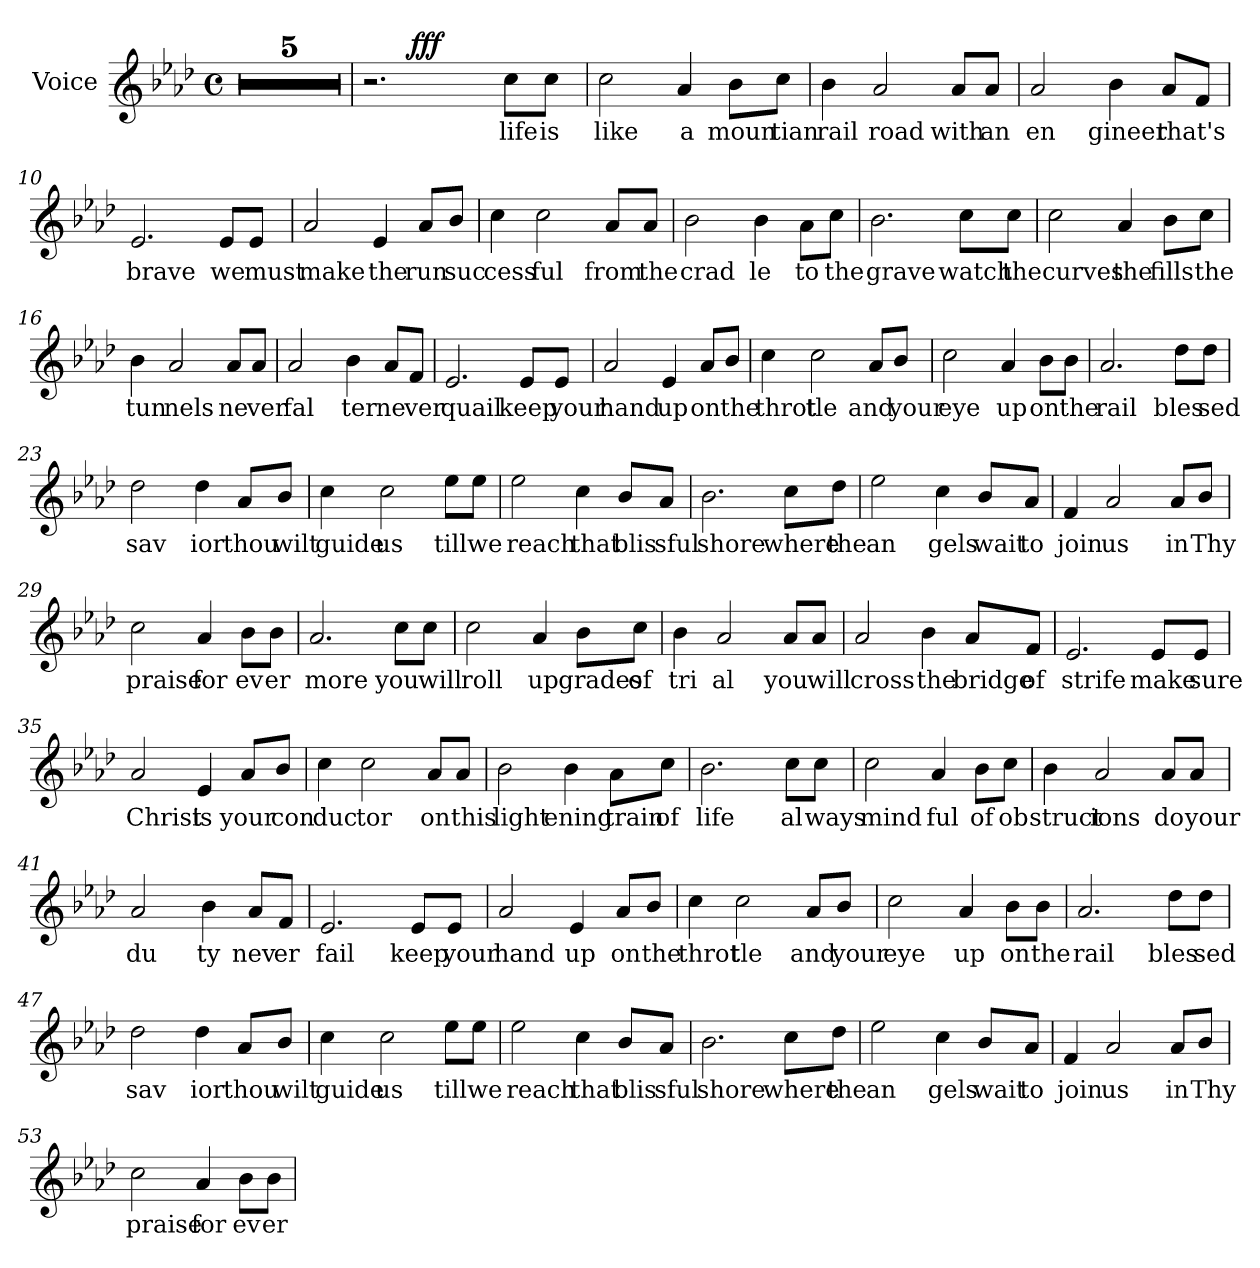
**kern	**text	**dynam
*part1	*part1	*part1
*staff1	*staff1	*staff1
*I"Voice	*	*
*I'V	*	*
*clefG2	*	*
*k[b-e-a-d-]	*	*
*A-:	*	*
*M4/4	*	*
*met(c)	*	*
=1	=1	=1
1r	.	.
=2	=2	=2
1r	.	.
=3	=3	=3
1r	.	.
=4	=4	=4
1r	.	.
=5	=5	=5
1r	.	.
=6	=6	=6
*^	*	*
2.r	8..ryy	.	.
!	!	!	!LO:DY:b
.	2ryy	.	fff
.	4ryy	.	.
!	!	!LO:LY:b	!
8cc\L	.	life	.
!	!	!LO:LY:b	!
8cc\J	.	is	.
.	32ryy	.	.
=7	=7	=7	=7
!	!	!LO:LY:b	!
*v	*v	*	*
2cc\	like	.
!	!LO:LY:b	!
4a-/	a	.
!	!LO:LY:b	!
8b-\L	moun	.
!	!LO:LY:b	!
8cc\J	tian	.
=8	=8	=8
!	!LO:LY:b	!
4b-\	rail	.
!	!LO:LY:b	!
2a-/	road	.
!	!LO:LY:b	!
8a-/L	with	.
!	!LO:LY:b	!
8a-/J	an	.
=9	=9	=9
!	!LO:LY:b	!
2a-/	en	.
!	!LO:LY:b	!
4b-\	gineer	.
!	!LO:LY:b	!
8a-/L	that's	.
8f/J	.	.
!!LO:LB:g=z
=10	=10	=10
!	!LO:LY:b	!
2.e-/	brave	.
!	!LO:LY:b	!
8e-/L	we	.
!	!LO:LY:b	!
8e-/J	must	.
=11	=11	=11
!	!LO:LY:b	!
2a-/	make	.
!	!LO:LY:b	!
4e-/	the	.
!	!LO:LY:b	!
8a-/L	run	.
!	!LO:LY:b	!
8b-/J	suc	.
=12	=12	=12
!	!LO:LY:b	!
4cc\	cess	.
!	!LO:LY:b	!
2cc\	ful	.
!	!LO:LY:b	!
8a-/L	from	.
!	!LO:LY:b	!
8a-/J	the	.
=13	=13	=13
!	!LO:LY:b	!
2b-\	crad	.
!	!LO:LY:b	!
4b-\	le	.
!	!LO:LY:b	!
8a-\L	to	.
!	!LO:LY:b	!
8cc\J	the	.
=14	=14	=14
!	!LO:LY:b	!
2.b-\	grave	.
!	!LO:LY:b	!
8cc\L	watch	.
!	!LO:LY:b	!
8cc\J	the	.
!!LO:LB:g=z
=15	=15	=15
!	!LO:LY:b	!
2cc\	curves	.
!	!LO:LY:b	!
4a-/	the	.
!	!LO:LY:b	!
8b-\L	fills	.
!	!LO:LY:b	!
8cc\J	the	.
=16	=16	=16
!	!LO:LY:b	!
4b-\	tun	.
!	!LO:LY:b	!
2a-/	nels	.
!	!LO:LY:b	!
8a-/L	ne	.
!	!LO:LY:b	!
8a-/J	ver	.
=17	=17	=17
!	!LO:LY:b	!
2a-/	fal	.
!	!LO:LY:b	!
4b-\	ter	.
!	!LO:LY:b	!
8a-/L	ne	.
!	!LO:LY:b	!
8f/J	ver	.
=18	=18	=18
!	!LO:LY:b	!
2.e-/	quail	.
!	!LO:LY:b	!
8e-/L	keep	.
!	!LO:LY:b	!
8e-/J	your	.
=19	=19	=19
!	!LO:LY:b	!
2a-/	hand	.
!	!LO:LY:b	!
4e-/	up	.
!	!LO:LY:b	!
8a-/L	on	.
!	!LO:LY:b	!
8b-/J	the	.
!!LO:LB:g=z
=20	=20	=20
!	!LO:LY:b	!
4cc\	throt	.
!	!LO:LY:b	!
2cc\	tle	.
!	!LO:LY:b	!
8a-/L	and	.
!	!LO:LY:b	!
8b-/J	your	.
=21	=21	=21
!	!LO:LY:b	!
2cc\	eye	.
!	!LO:LY:b	!
4a-/	up	.
!	!LO:LY:b	!
8b-\L	on	.
!	!LO:LY:b	!
8b-\J	the	.
=22	=22	=22
!	!LO:LY:b	!
2.a-/	rail	.
!	!LO:LY:b	!
8dd-\L	bles	.
!	!LO:LY:b	!
8dd-\J	sed	.
=23	=23	=23
!	!LO:LY:b	!
2dd-\	sav	.
!	!LO:LY:b	!
4dd-\	ior	.
!	!LO:LY:b	!
8a-/L	thou	.
!	!LO:LY:b	!
8b-/J	wilt	.
=24	=24	=24
!	!LO:LY:b	!
4cc\	guide	.
!	!LO:LY:b	!
2cc\	us	.
!	!LO:LY:b	!
8ee-\L	till	.
!	!LO:LY:b	!
8ee-\J	we	.
!!LO:LB:g=z
=25	=25	=25
!	!LO:LY:b	!
2ee-\	reach	.
!	!LO:LY:b	!
4cc\	that	.
!	!LO:LY:b	!
8b-/L	blis	.
!	!LO:LY:b	!
8a-/J	sful	.
=26	=26	=26
!	!LO:LY:b	!
2.b-\	shore	.
!	!LO:LY:b	!
8cc\L	where	.
!	!LO:LY:b	!
8dd-\J	the	.
=27	=27	=27
!	!LO:LY:b	!
2ee-\	an	.
!	!LO:LY:b	!
4cc\	gels	.
!	!LO:LY:b	!
8b-/L	wait	.
!	!LO:LY:b	!
8a-/J	to	.
=28	=28	=28
!	!LO:LY:b	!
4f/	join	.
!	!LO:LY:b	!
2a-/	us	.
!	!LO:LY:b	!
8a-/L	in	.
!	!LO:LY:b	!
8b-/J	Thy	.
=29	=29	=29
!	!LO:LY:b	!
2cc\	praise	.
!	!LO:LY:b	!
4a-/	for	.
!	!LO:LY:b	!
8b-\L	ev	.
!	!LO:LY:b	!
8b-\J	er	.
!!LO:LB:g=z
=30	=30	=30
!	!LO:LY:b	!
2.a-/	more	.
!	!LO:LY:b	!
8cc\L	you	.
!	!LO:LY:b	!
8cc\J	will	.
=31	=31	=31
!	!LO:LY:b	!
2cc\	roll	.
!	!LO:LY:b	!
4a-/	up	.
!	!LO:LY:b	!
8b-\L	grades	.
!	!LO:LY:b	!
8cc\J	of	.
=32	=32	=32
!	!LO:LY:b	!
4b-\	tri	.
!	!LO:LY:b	!
2a-/	al	.
!	!LO:LY:b	!
8a-/L	you	.
!	!LO:LY:b	!
8a-/J	will	.
=33	=33	=33
!	!LO:LY:b	!
2a-/	cross	.
!	!LO:LY:b	!
4b-\	the	.
!	!LO:LY:b	!
8a-/L	bridge	.
!	!LO:LY:b	!
8f/J	of	.
=34	=34	=34
!	!LO:LY:b	!
2.e-/	strife	.
!	!LO:LY:b	!
8e-/L	make	.
!	!LO:LY:b	!
8e-/J	sure	.
!!LO:LB:g=z
=35	=35	=35
!	!LO:LY:b	!
2a-/	Christ	.
!	!LO:LY:b	!
4e-/	is	.
!	!LO:LY:b	!
8a-/L	your	.
!	!LO:LY:b	!
8b-/J	con	.
=36	=36	=36
!	!LO:LY:b	!
4cc\	duc	.
!	!LO:LY:b	!
2cc\	tor	.
!	!LO:LY:b	!
8a-/L	on	.
!	!LO:LY:b	!
8a-/J	this	.
=37	=37	=37
!	!LO:LY:b	!
2b-\	light	.
!	!LO:LY:b	!
4b-\	ening	.
!	!LO:LY:b	!
8a-\L	train	.
!	!LO:LY:b	!
8cc\J	of	.
=38	=38	=38
!	!LO:LY:b	!
2.b-\	life	.
!	!LO:LY:b	!
8cc\L	al	.
!	!LO:LY:b	!
8cc\J	ways	.
=39	=39	=39
!	!LO:LY:b	!
2cc\	mind	.
!	!LO:LY:b	!
4a-/	ful	.
!	!LO:LY:b	!
8b-\L	of	.
!	!LO:LY:b	!
8cc\J	ob	.
!!LO:LB:g=z
=40	=40	=40
!	!LO:LY:b	!
4b-\	struct	.
!	!LO:LY:b	!
2a-/	ions	.
!	!LO:LY:b	!
8a-/L	do	.
!	!LO:LY:b	!
8a-/J	your	.
=41	=41	=41
!	!LO:LY:b	!
2a-/	du	.
!	!LO:LY:b	!
4b-\	ty	.
!	!LO:LY:b	!
8a-/L	nev	.
!	!LO:LY:b	!
8f/J	er	.
=42	=42	=42
!	!LO:LY:b	!
2.e-/	fail	.
!	!LO:LY:b	!
8e-/L	keep	.
!	!LO:LY:b	!
8e-/J	your	.
=43	=43	=43
!	!LO:LY:b	!
2a-/	hand	.
!	!LO:LY:b	!
4e-/	up	.
!	!LO:LY:b	!
8a-/L	on	.
!	!LO:LY:b	!
8b-/J	the	.
=44	=44	=44
!	!LO:LY:b	!
4cc\	throt	.
!	!LO:LY:b	!
2cc\	tle	.
!	!LO:LY:b	!
8a-/L	and	.
!	!LO:LY:b	!
8b-/J	your	.
!!LO:PB:g=z
=45	=45	=45
!	!LO:LY:b	!
2cc\	eye	.
!	!LO:LY:b	!
4a-/	up	.
!	!LO:LY:b	!
8b-\L	on	.
!	!LO:LY:b	!
8b-\J	the	.
=46	=46	=46
!	!LO:LY:b	!
2.a-/	rail	.
!	!LO:LY:b	!
8dd-\L	bles	.
!	!LO:LY:b	!
8dd-\J	sed	.
=47	=47	=47
!	!LO:LY:b	!
2dd-\	sav	.
!	!LO:LY:b	!
4dd-\	ior	.
!	!LO:LY:b	!
8a-/L	thou	.
!	!LO:LY:b	!
8b-/J	wilt	.
=48	=48	=48
!	!LO:LY:b	!
4cc\	guide	.
!	!LO:LY:b	!
2cc\	us	.
!	!LO:LY:b	!
8ee-\L	till	.
!	!LO:LY:b	!
8ee-\J	we	.
=49	=49	=49
!	!LO:LY:b	!
2ee-\	reach	.
!	!LO:LY:b	!
4cc\	that	.
!	!LO:LY:b	!
8b-/L	blis	.
!	!LO:LY:b	!
8a-/J	sful	.
!!LO:LB:g=z
=50	=50	=50
!	!LO:LY:b	!
2.b-\	shore	.
!	!LO:LY:b	!
8cc\L	where	.
!	!LO:LY:b	!
8dd-\J	the	.
=51	=51	=51
!	!LO:LY:b	!
2ee-\	an	.
!	!LO:LY:b	!
4cc\	gels	.
!	!LO:LY:b	!
8b-/L	wait	.
!	!LO:LY:b	!
8a-/J	to	.
=52	=52	=52
!	!LO:LY:b	!
4f/	join	.
!	!LO:LY:b	!
2a-/	us	.
!	!LO:LY:b	!
8a-/L	in	.
!	!LO:LY:b	!
8b-/J	Thy	.
=53	=53	=53
!	!LO:LY:b	!
2cc\	praise	.
!	!LO:LY:b	!
4a-/	for	.
!	!LO:LY:b	!
8b-\L	ev	.
!	!LO:LY:b	!
8b-\J	er	.
=	=	=
*-	*-	*-
